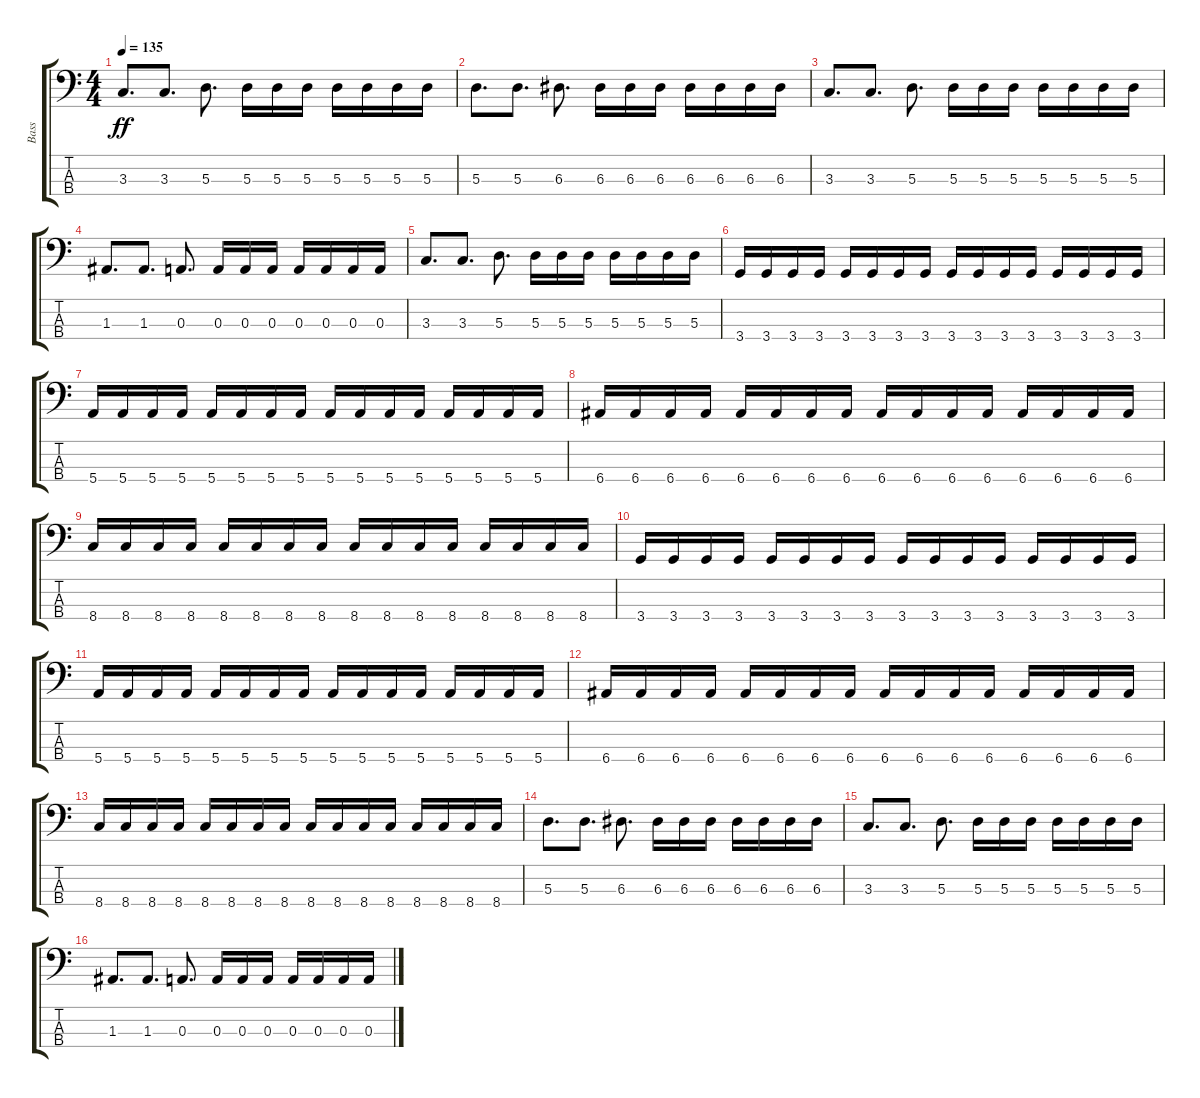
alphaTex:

\track ("Bass" "Bass") {instrument electricbassfinger}
\staff {score tabs}
\tuning (G2 D2 A1 E1) {hide}
\ts (4 4)
\tempo 135
\clef f4
\ks c
3.3.8{d dy ff} 3.3.8{d} 5.3.8{d} 5.3.16 5.3.16 5.3.16 5.3.16 5.3.16 5.3.16 5.3.16 |
5.3.8{d} 5.3.8{d} 6.3.8{d} 6.3.16 6.3.16 6.3.16 6.3.16 6.3.16 6.3.16 6.3.16 |
3.3.8{d} 3.3.8{d} 5.3.8{d} 5.3.16 5.3.16 5.3.16 5.3.16 5.3.16 5.3.16 5.3.16 |
1.3.8{d} 1.3.8{d} 0.3.8{d} 0.3.16 0.3.16 0.3.16 0.3.16 0.3.16 0.3.16 0.3.16 |
3.3.8{d} 3.3.8{d} 5.3.8{d} 5.3.16 5.3.16 5.3.16 5.3.16 5.3.16 5.3.16 5.3.16 |
3.4.16 3.4.16 3.4.16 3.4.16 3.4.16 3.4.16 3.4.16 3.4.16 3.4.16 3.4.16 3.4.16 3.4.16 3.4.16 3.4.16 3.4.16 3.4.16 |
5.4.16 5.4.16 5.4.16 5.4.16 5.4.16 5.4.16 5.4.16 5.4.16 5.4.16 5.4.16 5.4.16 5.4.16 5.4.16 5.4.16 5.4.16 5.4.16 |
6.4.16 6.4.16 6.4.16 6.4.16 6.4.16 6.4.16 6.4.16 6.4.16 6.4.16 6.4.16 6.4.16 6.4.16 6.4.16 6.4.16 6.4.16 6.4.16 |
8.4.16 8.4.16 8.4.16 8.4.16 8.4.16 8.4.16 8.4.16 8.4.16 8.4.16 8.4.16 8.4.16 8.4.16 8.4.16 8.4.16 8.4.16 8.4.16 |
3.4.16 3.4.16 3.4.16 3.4.16 3.4.16 3.4.16 3.4.16 3.4.16 3.4.16 3.4.16 3.4.16 3.4.16 3.4.16 3.4.16 3.4.16 3.4.16 |
5.4.16 5.4.16 5.4.16 5.4.16 5.4.16 5.4.16 5.4.16 5.4.16 5.4.16 5.4.16 5.4.16 5.4.16 5.4.16 5.4.16 5.4.16 5.4.16 |
6.4.16 6.4.16 6.4.16 6.4.16 6.4.16 6.4.16 6.4.16 6.4.16 6.4.16 6.4.16 6.4.16 6.4.16 6.4.16 6.4.16 6.4.16 6.4.16 |
8.4.16 8.4.16 8.4.16 8.4.16 8.4.16 8.4.16 8.4.16 8.4.16 8.4.16 8.4.16 8.4.16 8.4.16 8.4.16 8.4.16 8.4.16 8.4.16 |
5.3.8{d} 5.3.8{d} 6.3.8{d} 6.3.16 6.3.16 6.3.16 6.3.16 6.3.16 6.3.16 6.3.16 |
3.3.8{d} 3.3.8{d} 5.3.8{d} 5.3.16 5.3.16 5.3.16 5.3.16 5.3.16 5.3.16 5.3.16 |
1.3.8{d} 1.3.8{d} 0.3.8{d} 0.3.16 0.3.16 0.3.16 0.3.16 0.3.16 0.3.16 0.3.16
